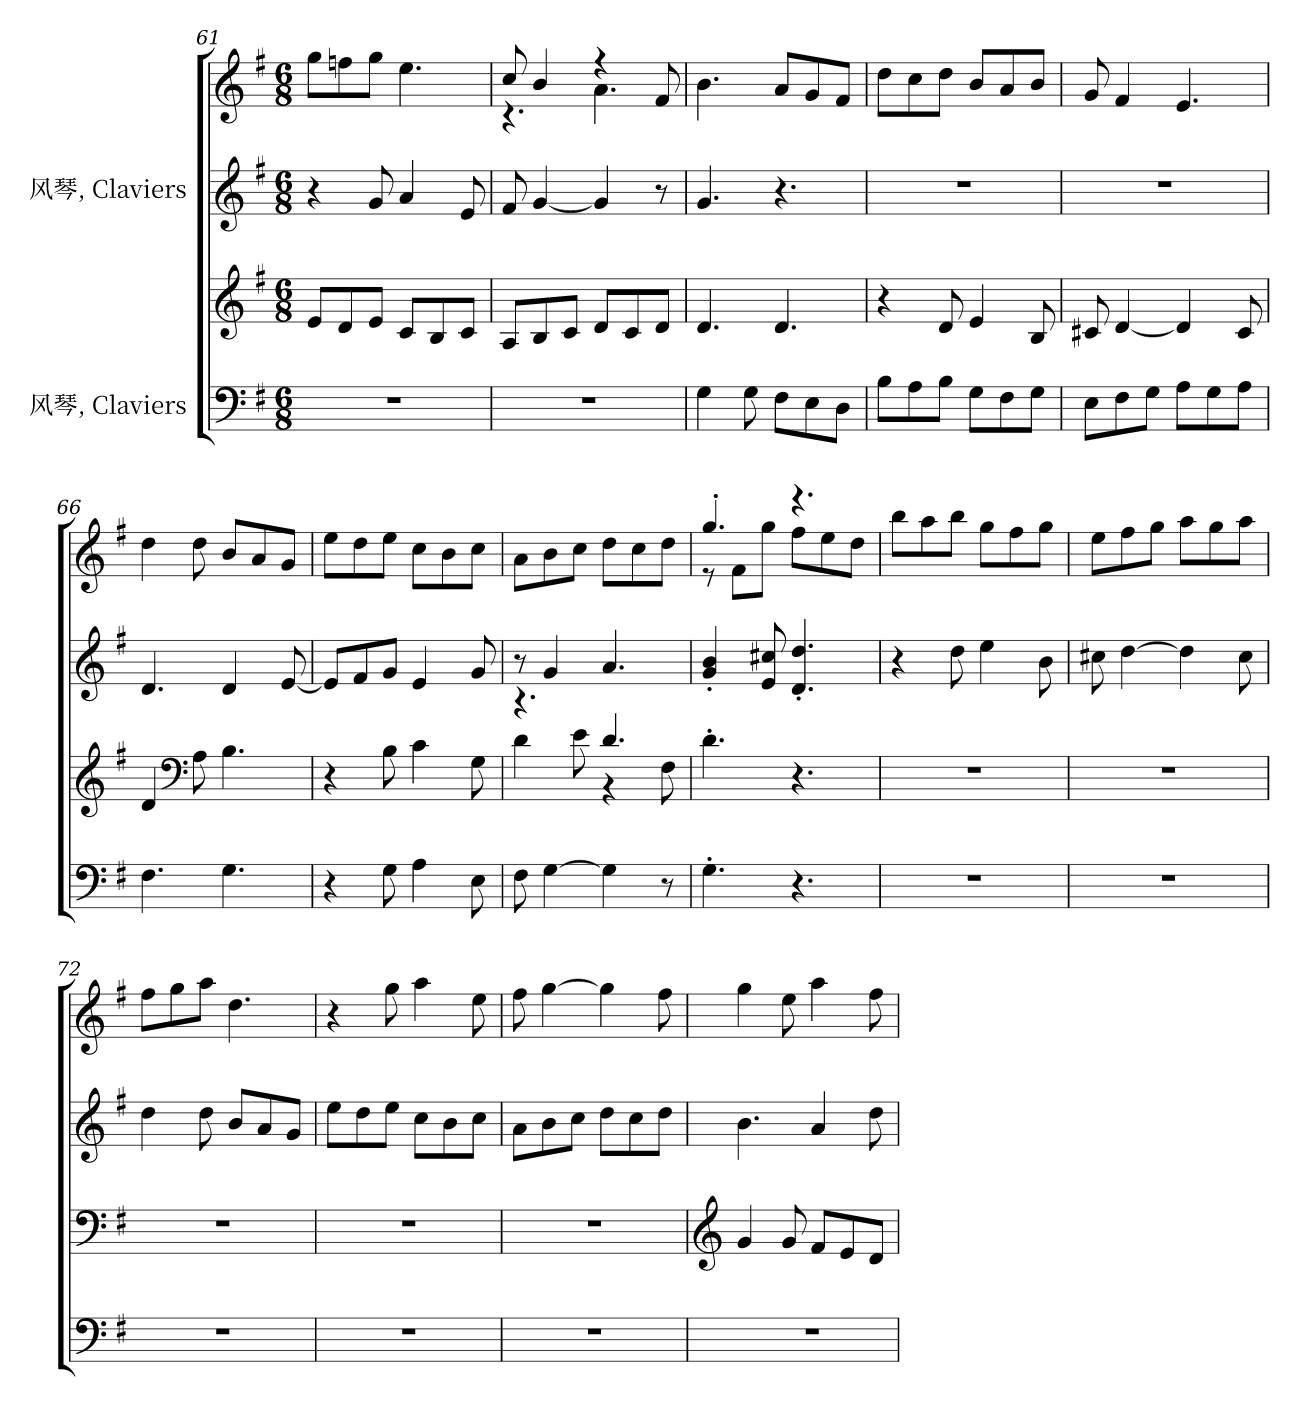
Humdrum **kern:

**kern	**kern	**kern	**kern
*part2	*part2	*part1	*part1
*staff4	*staff3	*staff2	*staff1
*I"风琴, Claviers	*	*I"风琴, Claviers	*
!!LO:PB:g=z
*clefF4	*clefG2	*clefG2	*clefG2
*k[f#]	*k[f#]	*k[f#]	*k[f#]
*M6/8	*M6/8	*M6/8	*M6/8
=61	=61	=61	=61
2.r	8e/L	4r	8gg\L
.	8d/	.	8ffn\
.	8e/J	8g/	8gg\J
.	8c/L	4a/	4.ee\
.	8B/	.	.
.	8c/J	8e/	.
=62	=62	=62	=62
*	*	*	*^
2.r	8A/L	8f#/	8cc/	4.r
.	8B/	[4g/	4b/	.
.	8c/J	.	.	.
.	8d/L	4g/]	4r	4.a\
.	8c/	.	.	.
.	8d/J	8r	8f#/	.
*	*	*	*v	*v
=63	=63	=63	=63
4G\	4.d/	4.g/	4.b\
8G\	.	.	.
8F#\L	4.d/	4.r	8a/L
8E\	.	.	8g/
8D\J	.	.	8f#/J
=64	=64	=64	=64
8B\L	4r	2.r	8dd\L
8A\	.	.	8cc\
8B\J	8d/	.	8dd\J
8G\L	4e/	.	8b/L
8F#\	.	.	8a/
8G\J	8B/	.	8b/J
=65	=65	=65	=65
8E\L	8c#X/	2.r	8g/
8F#\	[4d/	.	4f#/
8G\J	.	.	.
8A\L	4d/]	.	4.e/
8G\	.	.	.
8A\J	8c#/	.	.
!!LO:LB:g=z
=66	=66	=66	=66
4.F#\	4d/	4.d/	4dd\
*	*clefF4	*	*
.	8A\	.	8dd\
4.G\	4.B\	4d/	8b/L
.	.	.	8a/
.	.	[8e/	8g/J
=67	=67	=67	=67
4r	4r	8e/L]	8ee\L
.	.	8f#/	8dd\
8G\	8B\	8g/J	8ee\J
4A\	4c\	4e/	8cc\L
.	.	.	8b\
8E\	8G\	8g/	8cc\J
=68	=68	=68	=68
*	*^	*	*
8F#\	4.r	4d\	8r	8a\L
[4G\	.	.	4g/	8b\
.	.	8e\	.	8cc\J
4G\]	4.d/	4r	4.a/	8dd\L
.	.	.	.	8cc\
8r	.	8F#\	.	8dd\J
*	*v	*v	*	*
=69	=69	=69	=69
*	*	*	*^
4.G'\	4.d'\	4g/' 4b/'	4.gg'/	8r
.	.	.	.	8f#\L
.	.	8e/ 8cc#X/	.	8gg\J
4.r	4.r	4.d/' 4.dd/'	4.r	8ff#\L
.	.	.	.	8ee\
.	.	.	.	8dd\J
*	*	*	*v	*v
=70	=70	=70	=70
2.r	2.r	4r	8bb\L
.	.	.	8aa\
.	.	8dd\	8bb\J
.	.	4ee\	8gg\L
.	.	.	8ff#\
.	.	8b\	8gg\J
!!LO:LB:g=z
=71	=71	=71	=71
2.r	2.r	8cc#X\	8ee\L
.	.	[4dd\	8ff#\
.	.	.	8gg\J
.	.	4dd\]	8aa\L
.	.	.	8gg\
.	.	8cc#\	8aa\J
=72	=72	=72	=72
2.r	2.r	4dd\	8ff#\L
.	.	.	8gg\
.	.	8dd\	8aa\J
.	.	8b/L	4.dd\
.	.	8a/	.
.	.	8g/J	.
=73	=73	=73	=73
2.r	2.r	8ee\L	4r
.	.	8dd\	.
.	.	8ee\J	8gg\
.	.	8cc\L	4aa\
.	.	8b\	.
.	.	8cc\J	8ee\
=74	=74	=74	=74
2.r	2.r	8a\L	8ff#\
.	.	8b\	[4gg\
.	.	8cc\J	.
.	.	8dd\L	4gg\]
.	.	8cc\	.
.	.	8dd\J	8ff#\
=75	=75	=75	=75
*	*clefG2	*	*
2.r	4g/	4.b\	4gg\
.	8g/	.	8ee\
.	8f#/L	4a/	4aa\
.	8e/	.	.
.	8d/J	8dd\	8ff#\
=	=	=	=
*-	*-	*-	*-
